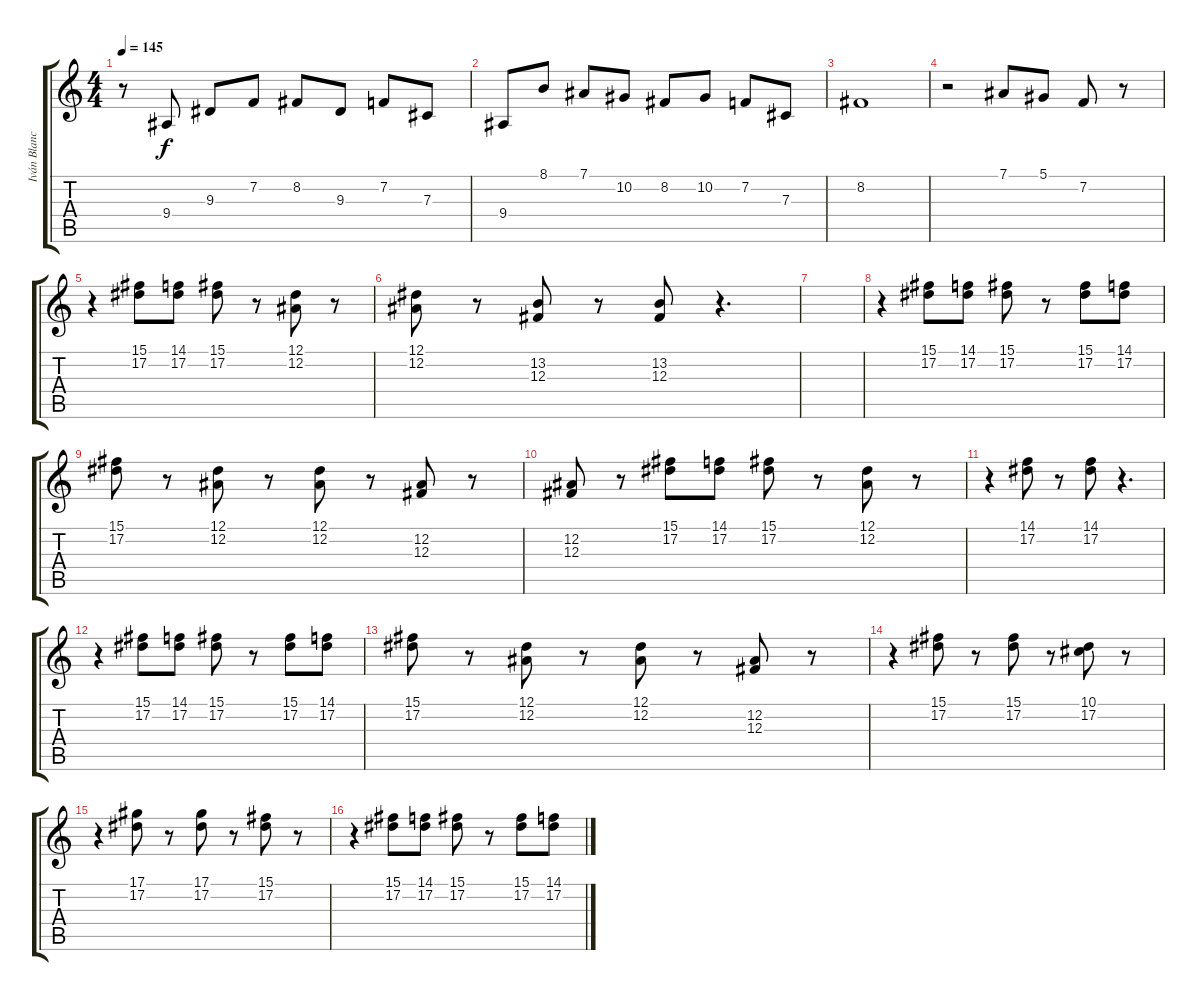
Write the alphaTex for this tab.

\track ("Iván Blanco (I)" "Iván Blanc") {instrument stringensemble1}
\staff {score tabs}
\tuning (Eb4 Bb3 Gb3 Db3 Ab2 Eb2) {hide}
\ts (4 4)
\tempo 145
\clef g2
\ks c
r.8{dy f} 9.4.8 9.3.8 7.2.8 8.2.8 9.3.8 7.2.8 7.3.8 |
9.4.8 8.1.8 7.1.8 10.2.8 8.2.8 10.2.8 7.2.8 7.3.8 |
8.2.1 |
r.2{instrument pizzicatostrings} 7.1.8 5.1.8 7.2.8 r.8 |
r.4 (15.1 17.2).8 (14.1 17.2).8 (15.1 17.2).8 r.8 (12.1 12.2).8 r.8 |
(12.1 12.2).8 r.8 (13.2 12.3).8 r.8 (13.2 12.3).8 r.4{d} |
|
r.4 (15.1 17.2).8 (14.1 17.2).8 (15.1 17.2).8 r.8 (15.1 17.2).8 (14.1 17.2).8 |
(15.1 17.2).8 r.8 (12.1 12.2).8 r.8 (12.1 12.2).8 r.8 (12.2 12.3).8 r.8 |
(12.2 12.3).8 r.8 (15.1 17.2).8 (14.1 17.2).8 (15.1 17.2).8 r.8 (12.1 12.2).8 r.8 |
r.4 (14.1 17.2).8 r.8 (14.1 17.2).8 r.4{d} |
r.4 (15.1 17.2).8 (14.1 17.2).8 (15.1 17.2).8 r.8 (15.1 17.2).8 (14.1 17.2).8 |
(15.1 17.2).8 r.8 (12.1 12.2).8 r.8 (12.1 12.2).8 r.8 (12.2 12.3).8 r.8 |
r.4 (15.1 17.2).8 r.8 (15.1 17.2).8 r.8 (10.1 17.2).8 r.8 |
r.4 (17.1 17.2).8 r.8 (17.1 17.2).8 r.8 (15.1 17.2).8 r.8 |
r.4 (15.1 17.2).8 (14.1 17.2).8 (15.1 17.2).8 r.8 (15.1 17.2).8 (14.1 17.2).8
